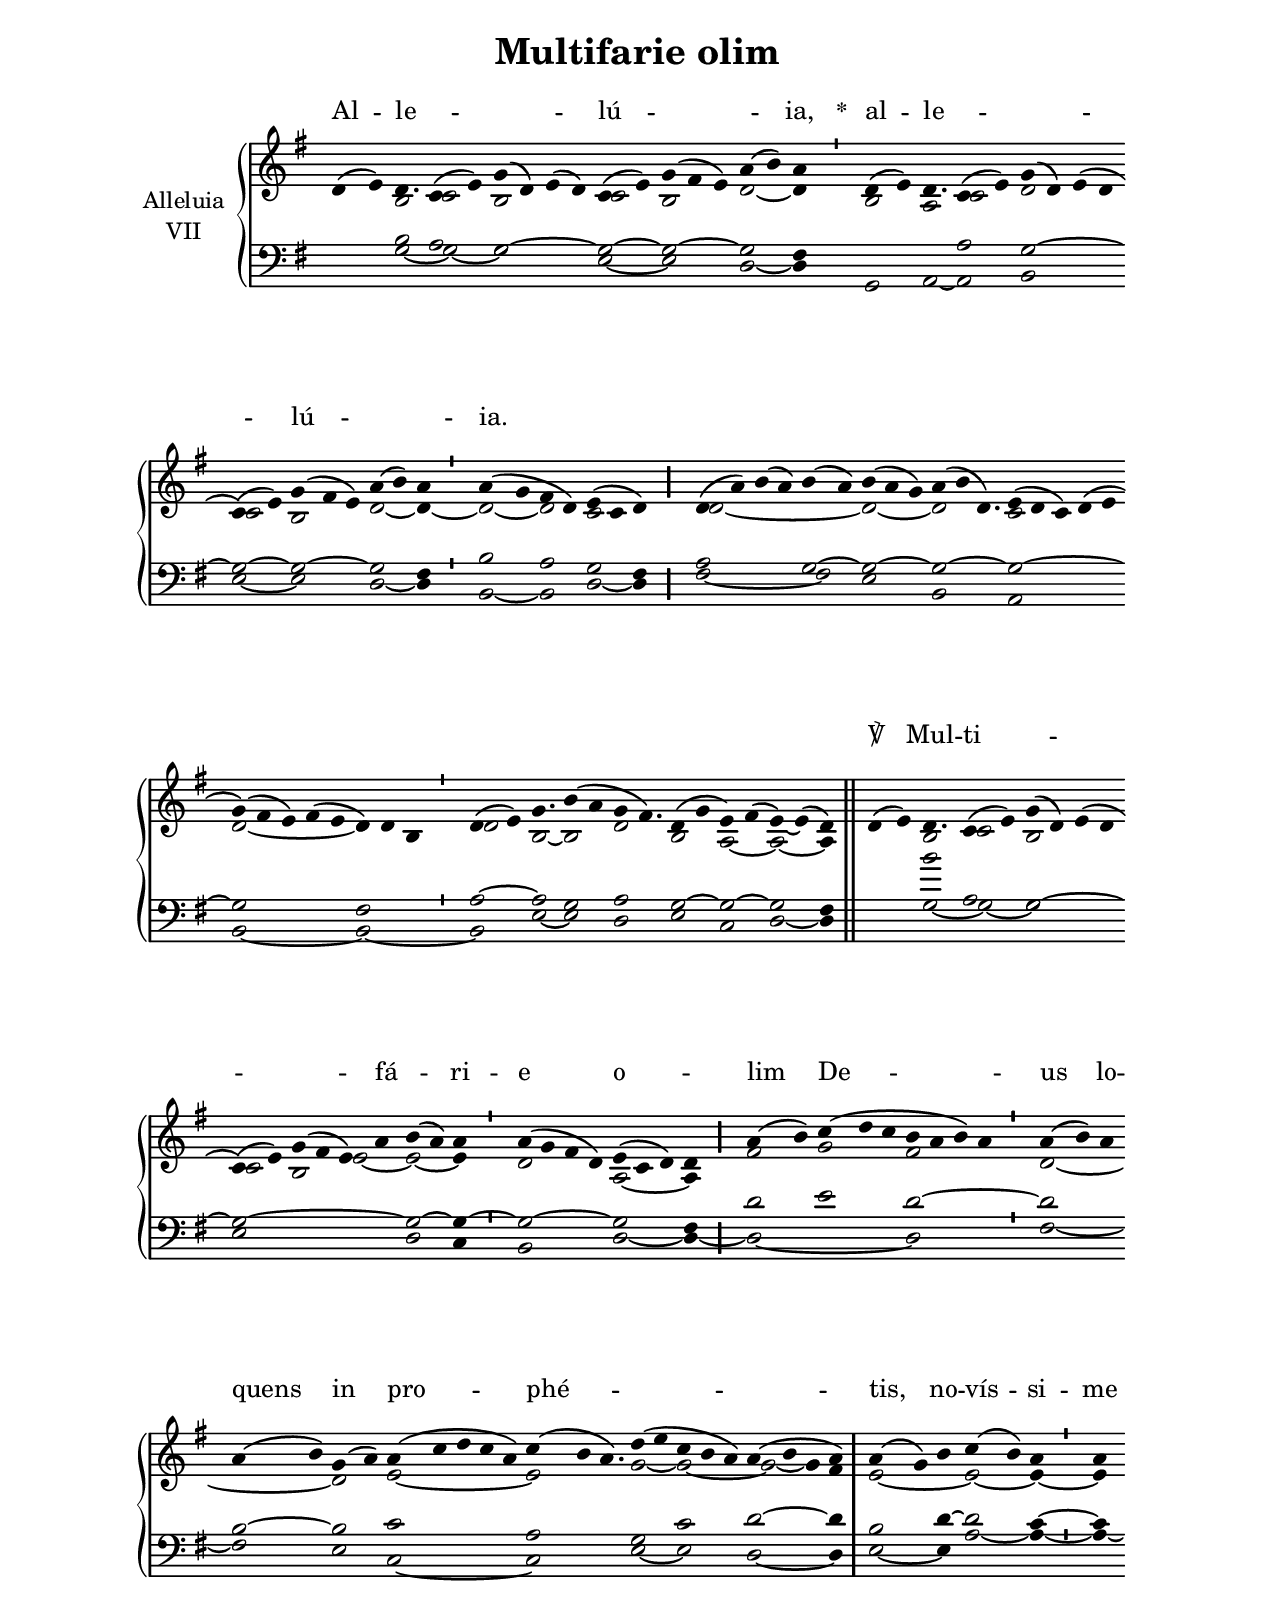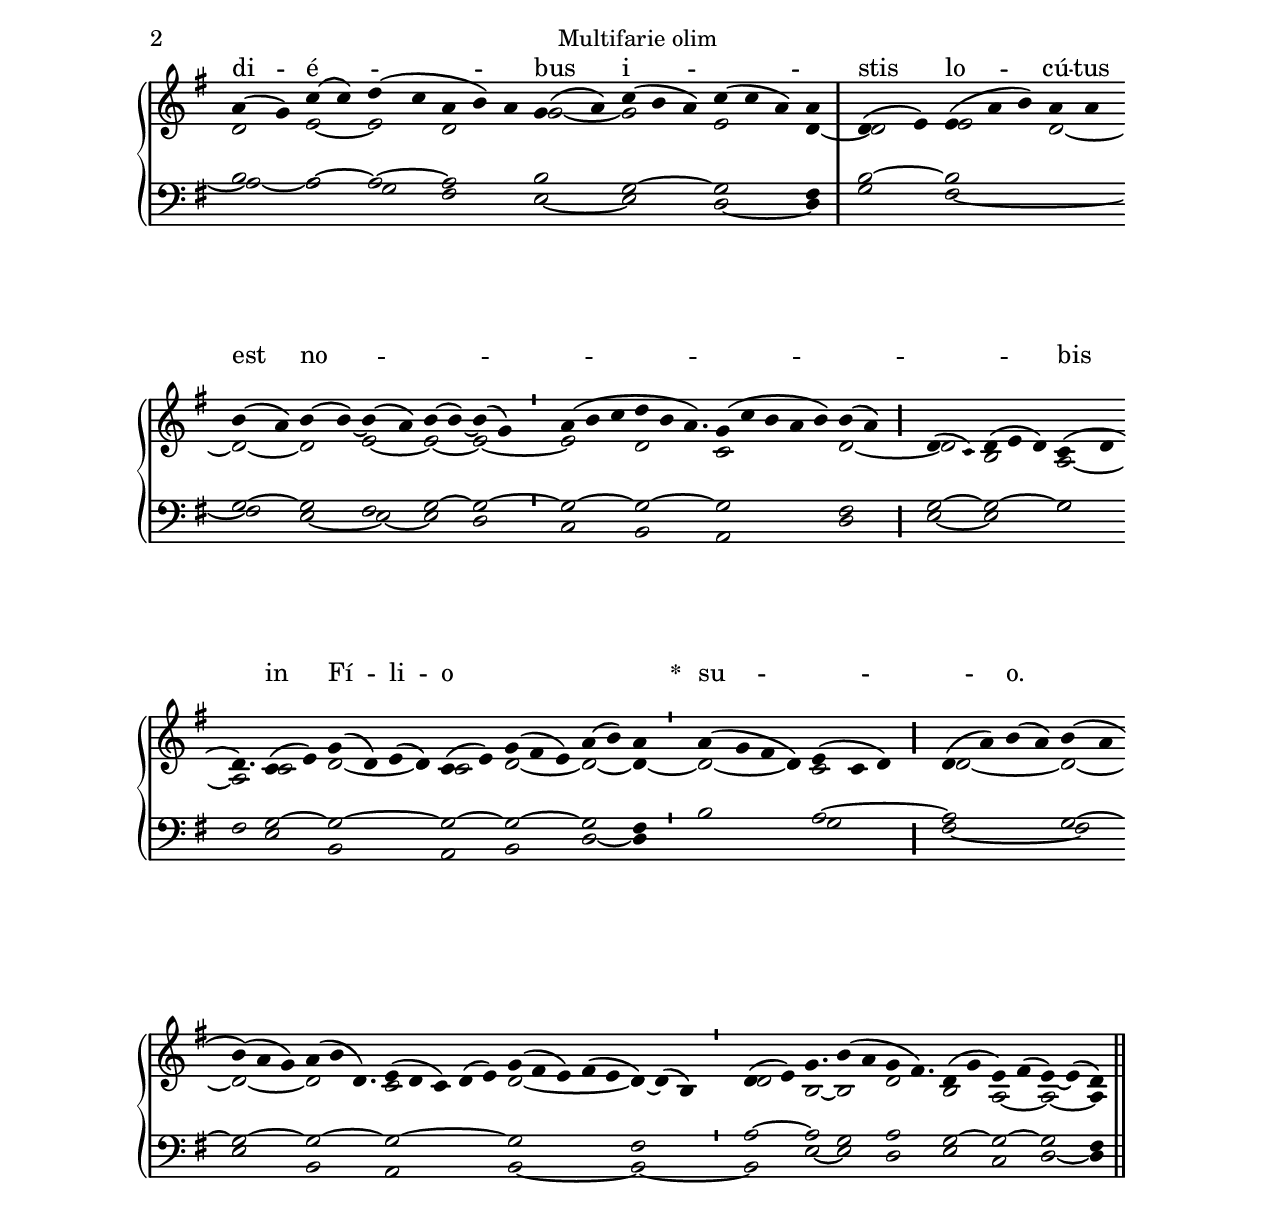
\version "2.18"
\include "gregorian.ly"
\include "noh2.ily"


%Page reference: page i.86
%(volume.page)

global = {
 \key d \mixolydian
 \cadenzaOn 
}

\header {
  title = \markup \center-column {"Multifarie olim" \vspace #1 }
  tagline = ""
  composer = ""
}

\paper {
 #(include-special-characters)
  oddHeaderMarkup = \markup \fill-line {
    \line {}
    \center-column {
      \on-the-fly #first-page     " "
      \on-the-fly #not-first-page "Multifarie olim"
    }
    \line { \on-the-fly #print-page-number-check-first \fromproperty #'page:page-number-string }
  }
  evenHeaderMarkup = \markup \fill-line {
    \line { \on-the-fly #print-page-number-check-first \fromproperty #'page:page-number-string }
    \center-column { "Multifarie olim" }
    \line {}
  }
}

chantText = \lyricmode {
Al -- le -- _ _ _ lú -- _ _ ia, 
\set stanza = " * " al -- le -- _ _ _ lú -- _ _ ia. _ _ 
_ _ _ _ _ _ _ _ _ _ _ _ _ _ ℣ 
Mul -- ti -- _ _ _ fá -- _ ri -- e o -- _ lim 
De -- _ us lo -- quens in pro -- phé -- _ _ tis, 
no -- vís -- si -- me di -- é -- _ _ bus i -- _ _ stis 
lo -- cú -- tus est no -- _ _ _ _ _ _ bis 
in Fí -- li -- o _ _ _ 
\set stanza = " * " su -- _ _ o. _ _ 
_ _ _ _ _ _ _ _ _ _ _ _ _ _ _ }

chantMusic = {
\tieDown   d'4 ( e'4) d'4. c'4 ( e'4) g'4 ( d'4) e'4 ( d'4) c'4 ( e'4) g'4 ( fis'4 e'4) a'4 ( b'4) a'4 \divisioMinima
  d'4 ( e'4) d'4. c'4 ( e'4) g'4 ( d'4) e'4 ( d'4 \forceBreak
) c'4 ( e'4) g'4 ( fis'4 e'4) a'4 ( b'4) a'4 \divisioMinima
 a'4 ( g'4 fis'4 d'4) e'4 ( c'4 d'4) \divisioMaior
 d'4 ( a'4) b'4 ( a'4) b'4 ( a'4) b'4 ( a'4 g'4) a'4 ( b'4 d'4.) e'4 ( d'4 c'4) d'4 ( e'4 \forceBreak
) g'4 ( fis'4 e'4) fis'4 ( e'4 d'4) d'4 b4 \divisioMinima
 d'4 ( e'4) g'4. b'4 ( a'4 g'4 fis'4.) d'4 ( g'4 e'4) fis'4 ( e'4) ~ e'4 ( d'4) \finalis
 d'4 ( e'4) d'4. c'4 ( e'4) g'4 ( d'4) e'4 ( d'4 \forceBreak
) c'4 ( e'4) g'4 ( fis'4 e'4) a'4 b'4 ( a'4) a'4 \divisioMinima
 a'4 ( g'4 fis'4 d'4) e'4 ( c'4 d'4) d'4 \divisioMaior
 a'4 ( b'4) c''4 ( d''4 c''4 b'4 a'4 b'4) a'4 \divisioMinima
 a'4 ( b'4) a'4 \forceBreak
 a'4 ( b'4) g'4 ( a'4) a'4 ( c''4 d''4 c''4 a'4) c''4 ( b'4 a'4.) d''4 ( e''4 c''4 b'4 a'4) a'4 ( b'4 g'4 a'4) \divisioMaxima
 a'4 ( g'4) b'4 c''4 ( b'4) a'4 \divisioMinima
 a'4 \forceBreak
 a'4 ( g'4) c''4 ( c''4) d''4 ( c''4 a'4 b'4) a'4 g'4 ( a'4) c''4 ( b'4 a'4) c''4 ( c''4 a'4) a'4 \divisioMaxima
 d'4 ( e'4) e'4 ( a'4 b'4) a'4 a'4 \forceBreak
 b'4 ( a'4) b'4 ( b'4) ~ b'4 ( a'4) b'4 ( b'4) ~ b'4 ( g'4) \divisioMinima
 a'4 ( b'4 c''4 d''4 b'4 a'4.) g'4 ( c''4 b'4 a'4 b'4) b'4 ( a'4) \divisioMaior
 d'4 ( \once \tweak #'font-size #-4 c' ) d'4 ( e'4 d'4) c'4 ( d'4 \forceBreak
) d'4. c'4 ( e'4) g'4 ( d'4) e'4 ( d'4)  c'4 ( e'4) g'4 ( fis'4 e'4) a'4 ( b'4) a'4 \divisioMinima
 a'4 ( g'4 fis'4 d'4) e'4 ( c'4 d'4) \divisioMaior
 d'4 ( a'4) b'4 ( a'4) b'4 ( a'4 \forceBreak
) b'4 ( a'4 g'4) a'4 ( b'4 d'4.) e'4 ( d'4 c'4) d'4 ( e'4) g'4 ( fis'4 e'4) fis'4 ( e'4 d'4) ~ d'4 ( b4) \divisioMinima
 d'4 ( e'4) g'4. b'4 ( a'4 g'4 fis'4.) d'4 ( g'4 e'4) fis'4 ( e'4) ~ e'4 ( d'4) \finalis

}

altoMusic = {
r2 b2*3/4 c'2 b2*4/2 c'2 b2*3/2 d'2 ~ d'4 b2 a2*3/4 c'2 d'2*4/2 c'2 b2*3/2 d'2 ~ d'4 ~ \divisioMinima
d'2 ~ d'2 c'2 r4 \divisioMaior
d'2*6/2 ~ d'2*3/2 ~ d'2*7/4 c'2*5/2 d'2*5/2 ~ d'4 r2 \divisioMinima
d'2 b2*3/4 ~ b2 d'2*5/4 b2 a2 ~ a2 ~ a4 \finalis
r2 b2*3/4 c'2 b2*4/2 c'2 b2 e'2 ~ e'2 ~ e'4 \divisioMinima
d'2*4/2 a2*3/2 ~ a4 \divisioMaior
fis'2 g'2*3/2 fis'2*4/2 \divisioMinima
d'2*5/2 ~ d'2 e'2*5/2 ~ e'2*7/4 g'2 ~ g'2*3/2 ~ g'2 ~ g'4 fis'4 \divisioMaxima
e'2*3/2 ~ e'2 ~ e'4 ~ \divisioMinima
e'4 d'2 e'2 ~ e'2 d'2*3/2 g'2 ~ g'2*3/2 e'2*3/2 d'4 ~ \divisioMaxima
d'2 e'2*3/2 d'2 ~ d'2 ~ d'2 e'2 ~ e'2 ~ e'2 ~ \divisioMinima
e'2*3/2 d'2*7/4 c'2*5/2 d'2 ~ \divisioMaior
d'2 b2*3/2 a2 ~ a2*3/4 c'2 d'2*3/2 ~ d'4 c'2 d'2*3/2 ~ d'2 ~ d'4 ~ \divisioMinima
d'2*3/2 ~ d'4 c'2*3/2 \divisioMaior
d'2*4/2 ~ d'2 ~ d'2*3/2 ~ d'2*7/4 c'2*5/2 d'2*5/2 ~ d'4 r2 \divisioMinima
d'2 b2*3/4 ~ b2 d'2*5/4 b2 a2 ~ a2 ~ a4 \finalis
}

tenorMusic = {
r2 b2*3/4 a2 g2*4/2 ~ g2 ~ g2*3/2 ~ g2 fis4 r2*7/4 a2 g2*4/2 ~ g2 ~ g2*3/2 ~ g2 fis4 \divisioMinima
b2 a2 g2 fis4 \divisioMaior
a2*4/2 g2 ~ g2*3/2 ~ g2*7/4 ~ g2*5/2 ~ g2*5/2 fis2*3/2 \divisioMinima
a2 ~ a2*3/4 g2 a2*5/4 g2 ~ g2 ~ g2 fis4 \finalis
r2 b'2*3/4 a2 g2*4/2 ~ g2*6/2 ~ g2 ~ g4 ~ \divisioMinima
g2*4/2 ~ g2*3/2 fis4 \divisioMaior
d'2 e'2*3/2 d'2*4/2 ~ \divisioMinima
d'2*3/2 b2 ~ b2 c'2*5/2 a2*7/4 g2 c'2*3/2 d'2*3/2 ~ d'4 \divisioMaxima
b2 d'4 ~ d'2 c'4 ~ \divisioMinima
c'4 b2 a2 ~ a2 ~ a2*3/2 b2 g2*3/2 ~ g2*3/2 fis4 \divisioMaxima
b2 ~ b2*5/2 g2 ~ g2 fis2 g2 ~ g2 ~ \divisioMinima
g2*3/2 ~ g2*7/4 ~ g2*5/2 fis2 \divisioMaior
g2 ~ g2*3/2 ~ g2 fis2*3/4 g2 ~ g2*4/2 ~ g2 ~ g2*3/2 ~ g2 fis4 \divisioMinima
b2*4/2 a2*3/2 ~ \divisioMaior
a2*4/2 g2 ~ g2*3/2 ~ g2*7/4 ~ g2*5/2 ~ g2*5/2 fis2*3/2 \divisioMinima
a2 ~ a2*3/4 g2 a2*5/4 g2 ~ g2 ~ g2 fis4 \finalis
}

bassMusic = {
r2 g2*3/4 ~ g2 ~ g2*4/2 e2 ~ e2*3/2 d2 ~ d4 g,2 a,2*3/4 ~ a,2 b,2*4/2 e2 ~ e2*3/2 d2 ~ d4 \divisioMinima
b,2 ~ b,2 d2 ~ d4 \divisioMaior
fis2*4/2 ~ fis2 e2*3/2 b,2*7/4 a,2*5/2 b,2*5/2 ~ b,2*3/2 ~ \divisioMinima
b,2 e2*3/4 ~ e2 d2*5/4 e2 c2 d2 ~ d4 \finalis
r2 g2*3/4 ~ g2 ~ g2*4/2 e2*6/2 d2 c4 \divisioMinima
b,2*4/2 d2*3/2 ~ d4 ~ \divisioMaior
d2*5/2 ~ d2*4/2 \divisioMinima
fis2*3/2 ~ fis2 e2 c2*5/2 ~ c2*7/4 e2 ~ e2*3/2 d2*3/2 ~ d4 \divisioMaxima
e2 ~ e4 a2 ~ a4 ~ \divisioMinima
a4 ~ a2 ~ a2 g2 fis2*3/2 e2 ~ e2*3/2 d2*3/2 ~ d4 \divisioMaxima
g2 fis2*5/2 ~ fis2 e2 ~ e2 ~ e2 d2 \divisioMinima
c2*3/2 b,2*7/4 a,2*5/2 d2 \divisioMaior
e2 ~ e2*3/2 g2 r2*3/4 e2 b,2*4/2 a,2 b,2*3/2 d2 ~ d4 \divisioMinima
r2*4/2 g2*3/2 \divisioMaior
fis2*4/2 ~ fis2 e2*3/2 b,2*7/4 a,2*5/2 b,2*5/2 ~ b,2*3/2 ~ \divisioMinima
b,2 e2*3/4 ~ e2 d2*5/4 e2 c2 d2 ~ d4 \finalis
}

voiceLines = {
\voiceLineStyle


}

\score{
  <<
    \new GrandStaff <<
      \set GrandStaff.autoBeaming = ##f
      \set GrandStaff.instrumentName = \markup \center-column {
        "Alleluia"
        "VII"
      }
      \new Staff = up <<
        \new Voice = "chant" {
          \voiceOne \global \chantMusic
        }
        \new Voice {
          \voiceTwo \global \altoMusic
        }
      >>

      \new Staff = down <<
        \clef bass
        \new Voice {
          \voiceOne \global \tenorMusic
        }
        \new Voice {
          \voiceTwo \global \bassMusic
        }
	\new Voice {
        \voiceThree \global \voiceLines
        }
      >>
    >>
    \new Lyrics \lyricsto chant {
      \chantText
    }
  >>
  \layout{
  }
  \midi{
    \tempo 4 = 125
  }
}
